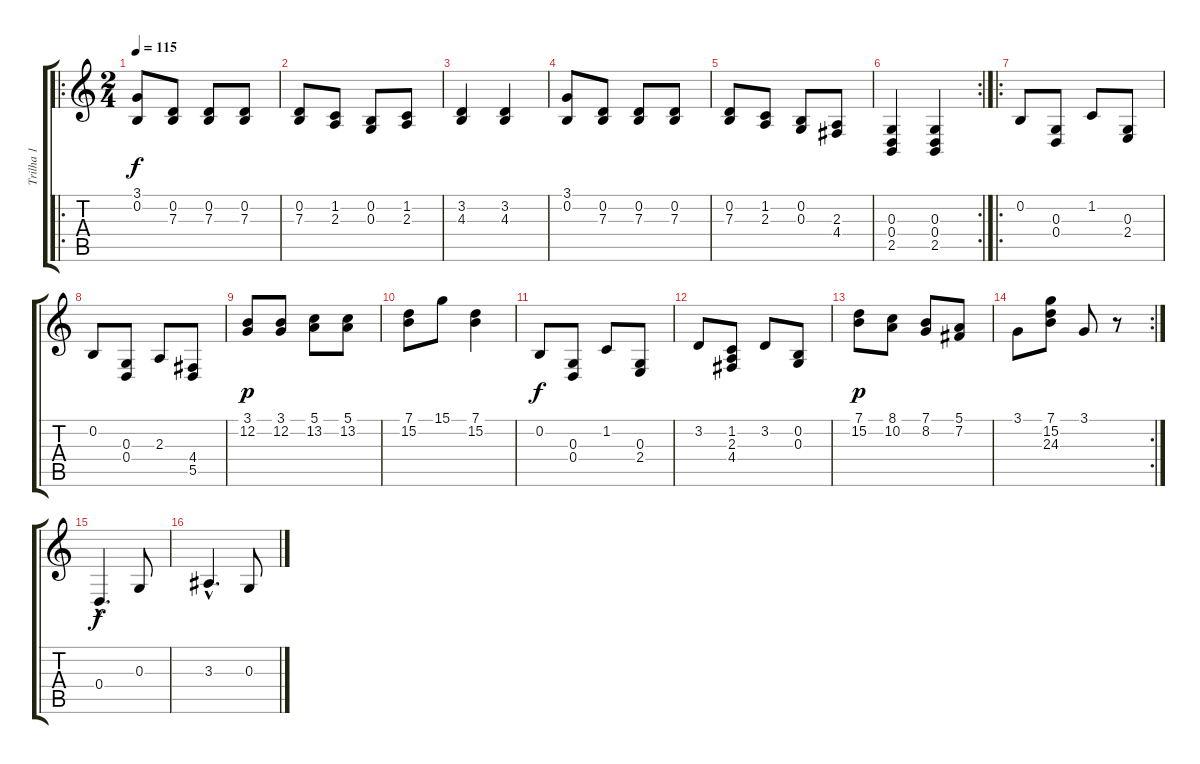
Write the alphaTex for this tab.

\track ("Trilha 1" "Trilha 1") {instrument acousticgrandpiano}
\staff {score tabs}
\tuning (E4 B3 G3 D3 A2 E2) {hide}
\ro
\ts (2 4)
\tempo 115
\clef g2
\ks c
(3.1 0.2).8{dy f} (0.2 7.3).8 (0.2 7.3).8 (0.2 7.3).8 |
(0.2 7.3).8 (1.2 2.3).8 (0.2 0.3).8 (1.2 2.3).8 |
(3.2 4.3).4 (3.2 4.3).4 |
(3.1 0.2).8 (0.2 7.3).8 (0.2 7.3).8 (0.2 7.3).8 |
(0.2 7.3).8 (1.2 2.3).8 (0.2 0.3).8 (2.3 4.4).8 |
\rc 2
(0.3 0.4 2.5).4 (0.3 0.4 2.5).4 |
\ro
0.2.8 (0.3 0.4).8 1.2.8 (0.3 2.4).8 |
0.2.8 (0.3 0.4).8 2.3.8 (4.4 5.5).8 |
(3.1 12.2).8{dy p} (3.1 12.2).8 (5.1 13.2).8 (5.1 13.2).8 |
(7.1 15.2).8 15.1.8 (7.1 15.2).4 |
0.2.8{dy f} (0.3 0.4).8 1.2.8 (0.3 2.4).8 |
3.2.8 (1.2 2.3 4.4).8 3.2.8 (0.2 0.3).8 |
(7.1 15.2).8{dy p} (8.1 10.2).8 (7.1 8.2).8 (5.1 7.2).8 |
\rc 2
3.1.8 (7.1 15.2 24.3).8 3.1.8 r.8 |
0.4{hac}.4{d dy f} 0.3.8 |
3.3{hac}.4{d} 0.3.8
